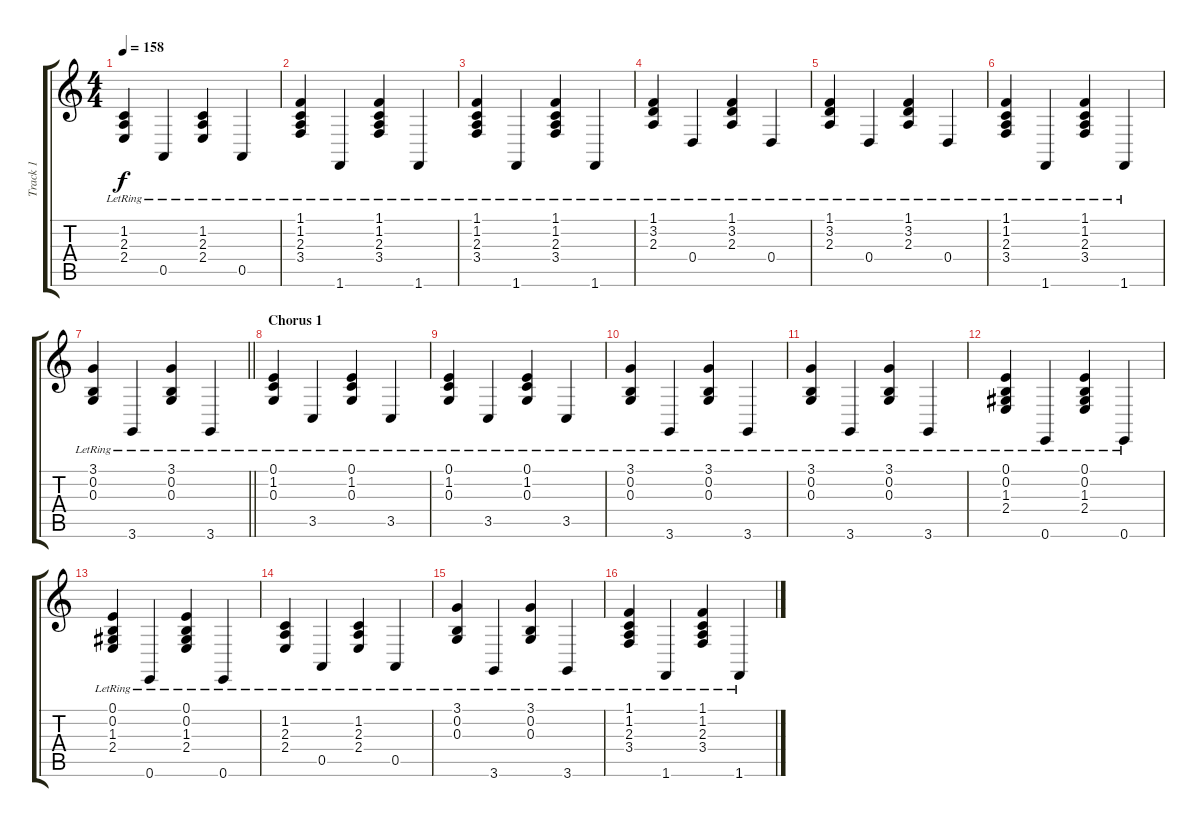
\track ("Track 1" "Track 1") {instrument acousticgrandpiano}
\staff {score tabs}
\tuning (E4 B3 G3 D3 A2 E2) {hide}
\ts (4 4)
\tempo 158
\clef g2
\ks c
(1.2{lr} 2.3{lr} 2.4{lr}).4{dy f} 0.5{lr}.4 (1.2{lr} 2.3{lr} 2.4{lr}).4 0.5{lr}.4 |
(1.1{lr} 1.2{lr} 2.3{lr} 3.4{lr}).4 1.6{lr}.4 (1.1{lr} 1.2{lr} 2.3{lr} 3.4{lr}).4 1.6{lr}.4 |
(1.1{lr} 1.2{lr} 2.3{lr} 3.4{lr}).4 1.6{lr}.4 (1.1{lr} 1.2{lr} 2.3{lr} 3.4{lr}).4 1.6{lr}.4 |
(1.1{lr} 3.2{lr} 2.3{lr}).4 0.4{lr}.4 (1.1{lr} 3.2{lr} 2.3{lr}).4 0.4{lr}.4 |
(1.1{lr} 3.2{lr} 2.3{lr}).4 0.4{lr}.4 (1.1{lr} 3.2{lr} 2.3{lr}).4 0.4{lr}.4 |
(1.1{lr} 1.2{lr} 2.3{lr} 3.4{lr}).4 1.6{lr}.4 (1.1{lr} 1.2{lr} 2.3{lr} 3.4{lr}).4 1.6{lr}.4 |
\barLineRight lightlight
(3.1{lr} 0.2{lr} 0.3{lr}).4 3.6{lr}.4 (3.1{lr} 0.2{lr} 0.3{lr}).4 3.6{lr}.4 |
\section ("" "Chorus 1")
(0.1{lr} 1.2{lr} 0.3{lr}).4 3.5{lr}.4 (0.1{lr} 1.2{lr} 0.3{lr}).4 3.5{lr}.4 |
(0.1{lr} 1.2{lr} 0.3{lr}).4 3.5{lr}.4 (0.1{lr} 1.2{lr} 0.3{lr}).4 3.5{lr}.4 |
(3.1{lr} 0.2{lr} 0.3{lr}).4 3.6{lr}.4 (3.1{lr} 0.2{lr} 0.3{lr}).4 3.6{lr}.4 |
(3.1{lr} 0.2{lr} 0.3{lr}).4 3.6{lr}.4 (3.1{lr} 0.2{lr} 0.3{lr}).4 3.6{lr}.4 |
(0.1{lr} 0.2{lr} 1.3{lr} 2.4{lr}).4 0.6{lr}.4 (0.1{lr} 0.2{lr} 1.3{lr} 2.4{lr}).4 0.6{lr}.4 |
(0.1{lr} 0.2{lr} 1.3{lr} 2.4{lr}).4 0.6{lr}.4 (0.1{lr} 0.2{lr} 1.3{lr} 2.4{lr}).4 0.6{lr}.4 |
(1.2{lr} 2.3{lr} 2.4{lr}).4 0.5{lr}.4 (1.2{lr} 2.3{lr} 2.4{lr}).4 0.5{lr}.4 |
(3.1{lr} 0.2{lr} 0.3{lr}).4 3.6{lr}.4 (3.1{lr} 0.2{lr} 0.3{lr}).4 3.6{lr}.4 |
(1.1{lr} 1.2{lr} 2.3{lr} 3.4{lr}).4 1.6{lr}.4 (1.1{lr} 1.2{lr} 2.3{lr} 3.4{lr}).4 1.6{lr}.4
